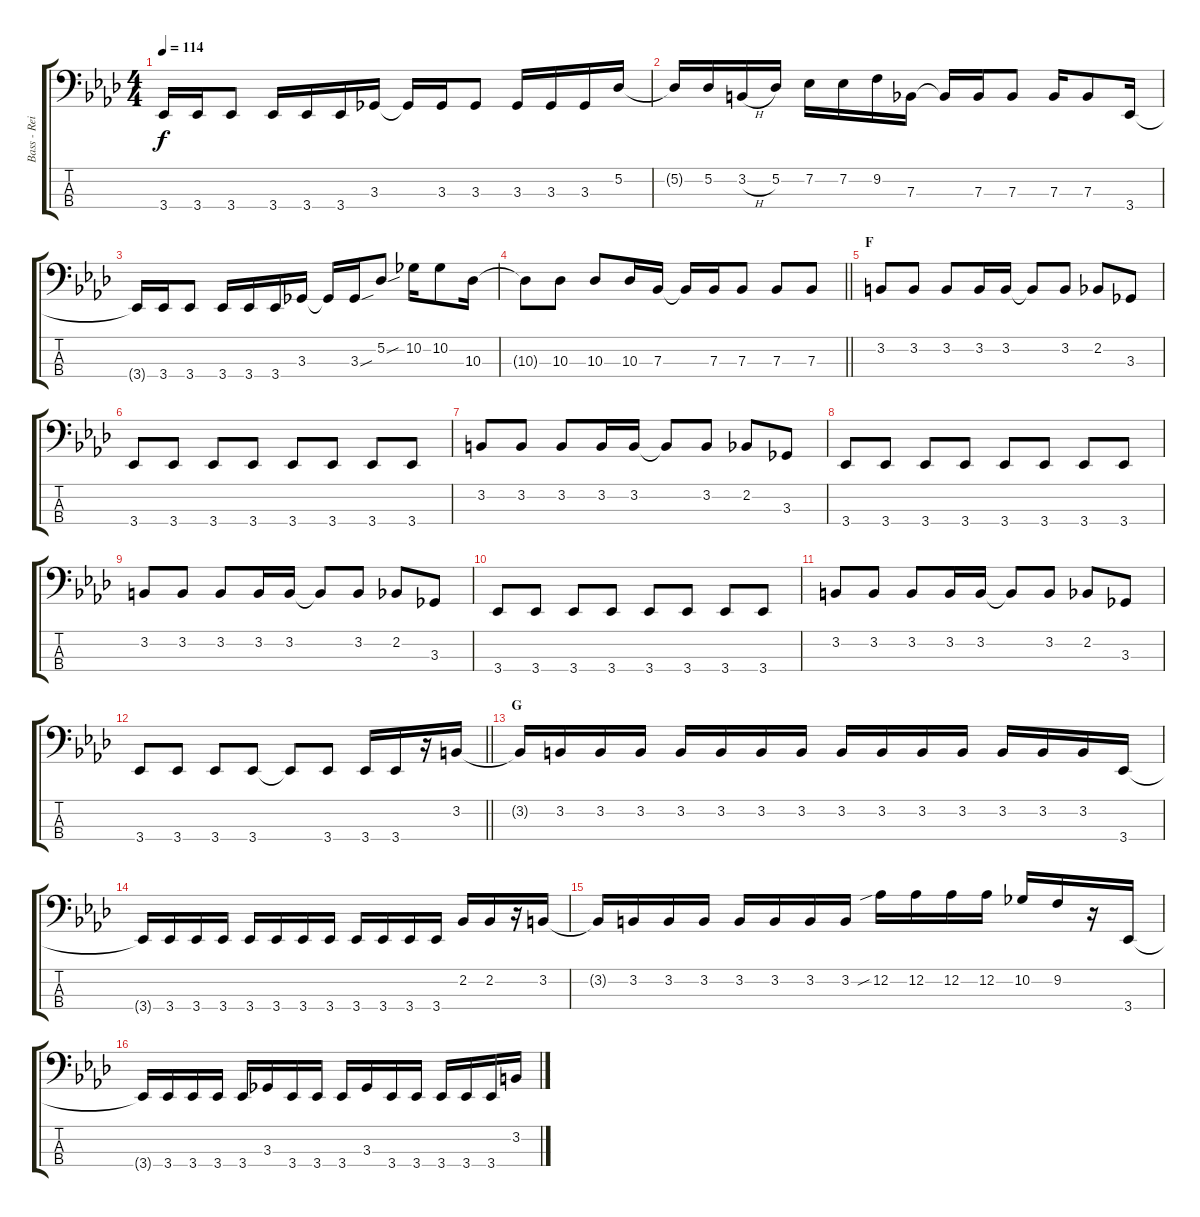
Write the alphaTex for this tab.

\track ("Bass - Reita" "Bass - Rei") {instrument electricbasspick}
\staff {score tabs}
\tuning (Db2 Ab1 Eb1 C1) {hide}
\ts (4 4)
\tempo 114
\clef f4
\ks ab
3.4{t}.16{dy f} 3.4.16 3.4.8 3.4.16 3.4.16 3.4.16 3.3.16 3.3{t}.16 3.3.16 3.3.8 3.3.16 3.3.16 3.3.16 5.2.16 |
5.2{t}.16 5.2.16 3.2{h}.16 5.2.16 7.2.16 7.2.16 9.2.16 7.3.16 7.3{t}.16 7.3.16 7.3.8 7.3.16 7.3.8 3.4.16 |
3.4{t}.16 3.4.16 3.4.8 3.4.16 3.4.16 3.4.16 3.3.16 3.3{t}.16 3.3{sou}.16 5.2{sou}.8 10.2.16 10.2.8 10.3.16 |
\barLineRight lightlight
10.3{t}.8 10.3.8 10.3.8 10.3.16 7.3.16 7.3{t}.16 7.3.16 7.3.8 7.3.8 7.3.8 |
\section ("" "F")
3.2.8 3.2.8 3.2.8 3.2.16 3.2.16 3.2{t}.8 3.2.8 2.2.8 3.3.8 |
3.4.8 3.4.8 3.4.8 3.4.8 3.4.8 3.4.8 3.4.8 3.4.8 |
3.2.8 3.2.8 3.2.8 3.2.16 3.2.16 3.2{t}.8 3.2.8 2.2.8 3.3.8 |
3.4.8 3.4.8 3.4.8 3.4.8 3.4.8 3.4.8 3.4.8 3.4.8 |
3.2.8 3.2.8 3.2.8 3.2.16 3.2.16 3.2{t}.8 3.2.8 2.2.8 3.3.8 |
3.4.8 3.4.8 3.4.8 3.4.8 3.4.8 3.4.8 3.4.8 3.4.8 |
3.2.8 3.2.8 3.2.8 3.2.16 3.2.16 3.2{t}.8 3.2.8 2.2.8 3.3.8 |
\barLineRight lightlight
3.4.8 3.4.8 3.4.8 3.4.8 3.4{t}.8 3.4.8 3.4.16 3.4.16 r.16 3.2.16 |
\section ("" "G")
3.2{t}.16 3.2.16 3.2.16 3.2.16 3.2.16 3.2.16 3.2.16 3.2.16 3.2.16 3.2.16 3.2.16 3.2.16 3.2.16 3.2.16 3.2.16 3.4.16 |
3.4{t}.16 3.4.16 3.4.16 3.4.16 3.4.16 3.4.16 3.4.16 3.4.16 3.4.16 3.4.16 3.4.16 3.4.16 2.2.16 2.2.16 r.16 3.2.16 |
3.2{t}.16 3.2.16 3.2.16 3.2.16 3.2.16 3.2.16 3.2.16 3.2.16 12.2{sib}.16 12.2.16 12.2.16 12.2.16 10.2.16 9.2.16 r.16 3.4.16 |
3.4{t}.16 3.4.16 3.4.16 3.4.16 3.4.16 3.3.16 3.4.16 3.4.16 3.4.16 3.3.16 3.4.16 3.4.16 3.4.16 3.4.16 3.4.16 3.2.16
